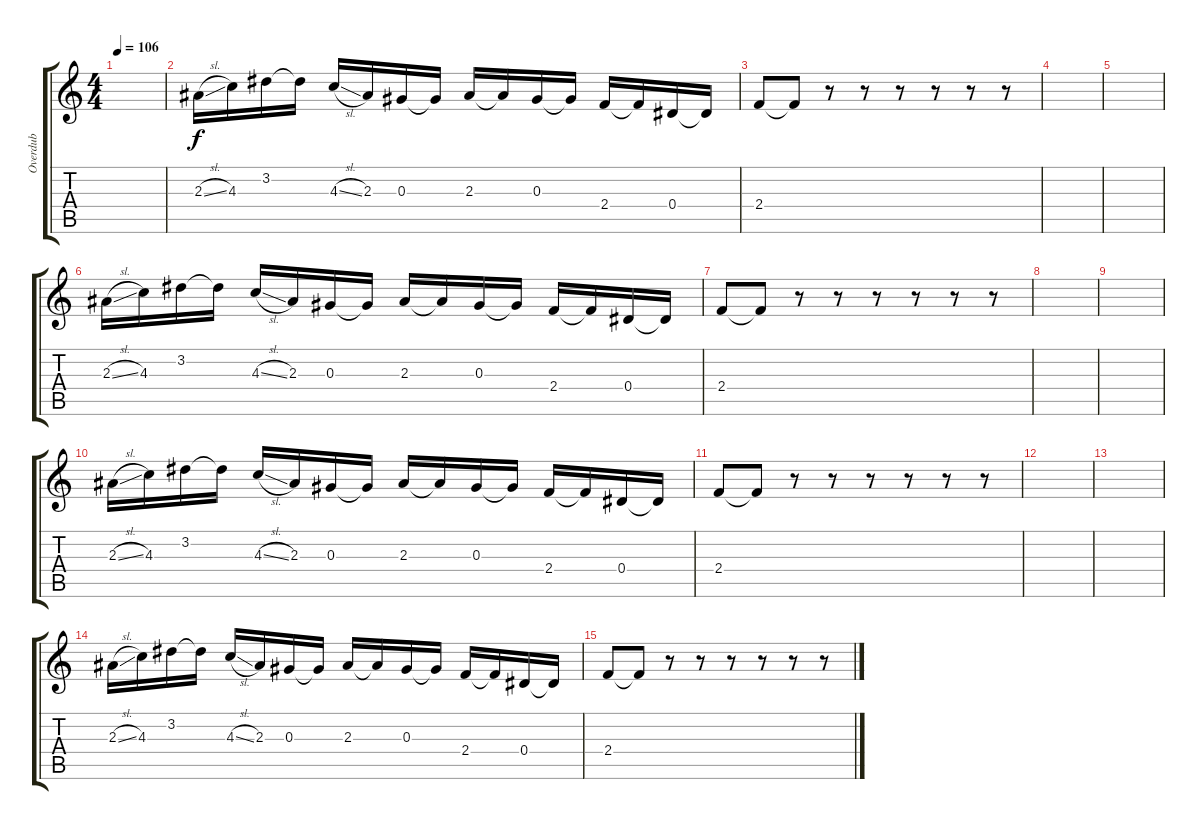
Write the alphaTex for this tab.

\track ("Overdub" "Overdub") {instrument distortionguitar}
\staff {score tabs}
\tuning (F4 C4 Ab3 Eb3 Bb2 F2) {hide}
\ts (4 4)
\tempo 106
\clef g2
\ks c
|
2.3{sl}.16{instrument overdrivenguitar} 4.3.16 3.2.16 3.2{t}.16 4.3{sl}.16 2.3.16 0.3.16 0.3{t}.16 2.3.16 2.3{t}.16 0.3.16 0.3{t}.16 2.4.16 2.4{t}.16 0.4.16 0.4{t}.16 |
2.4.8 2.4{t}.8 r.8 r.8 r.8 r.8 r.8 r.8 |
|
|
2.3{sl}.16 4.3.16 3.2.16 3.2{t}.16 4.3{sl}.16 2.3.16 0.3.16 0.3{t}.16 2.3.16 2.3{t}.16 0.3.16 0.3{t}.16 2.4.16 2.4{t}.16 0.4.16 0.4{t}.16 |
2.4.8 2.4{t}.8 r.8 r.8 r.8 r.8 r.8 r.8 |
|
|
2.3{sl}.16 4.3.16 3.2.16 3.2{t}.16 4.3{sl}.16 2.3.16 0.3.16 0.3{t}.16 2.3.16 2.3{t}.16 0.3.16 0.3{t}.16 2.4.16 2.4{t}.16 0.4.16 0.4{t}.16 |
2.4.8 2.4{t}.8 r.8 r.8 r.8 r.8 r.8 r.8 |
|
|
2.3{sl}.16 4.3.16 3.2.16 3.2{t}.16 4.3{sl}.16 2.3.16 0.3.16 0.3{t}.16 2.3.16 2.3{t}.16 0.3.16 0.3{t}.16 2.4.16 2.4{t}.16 0.4.16 0.4{t}.16 |
2.4.8 2.4{t}.8 r.8 r.8 r.8 r.8 r.8 r.8
